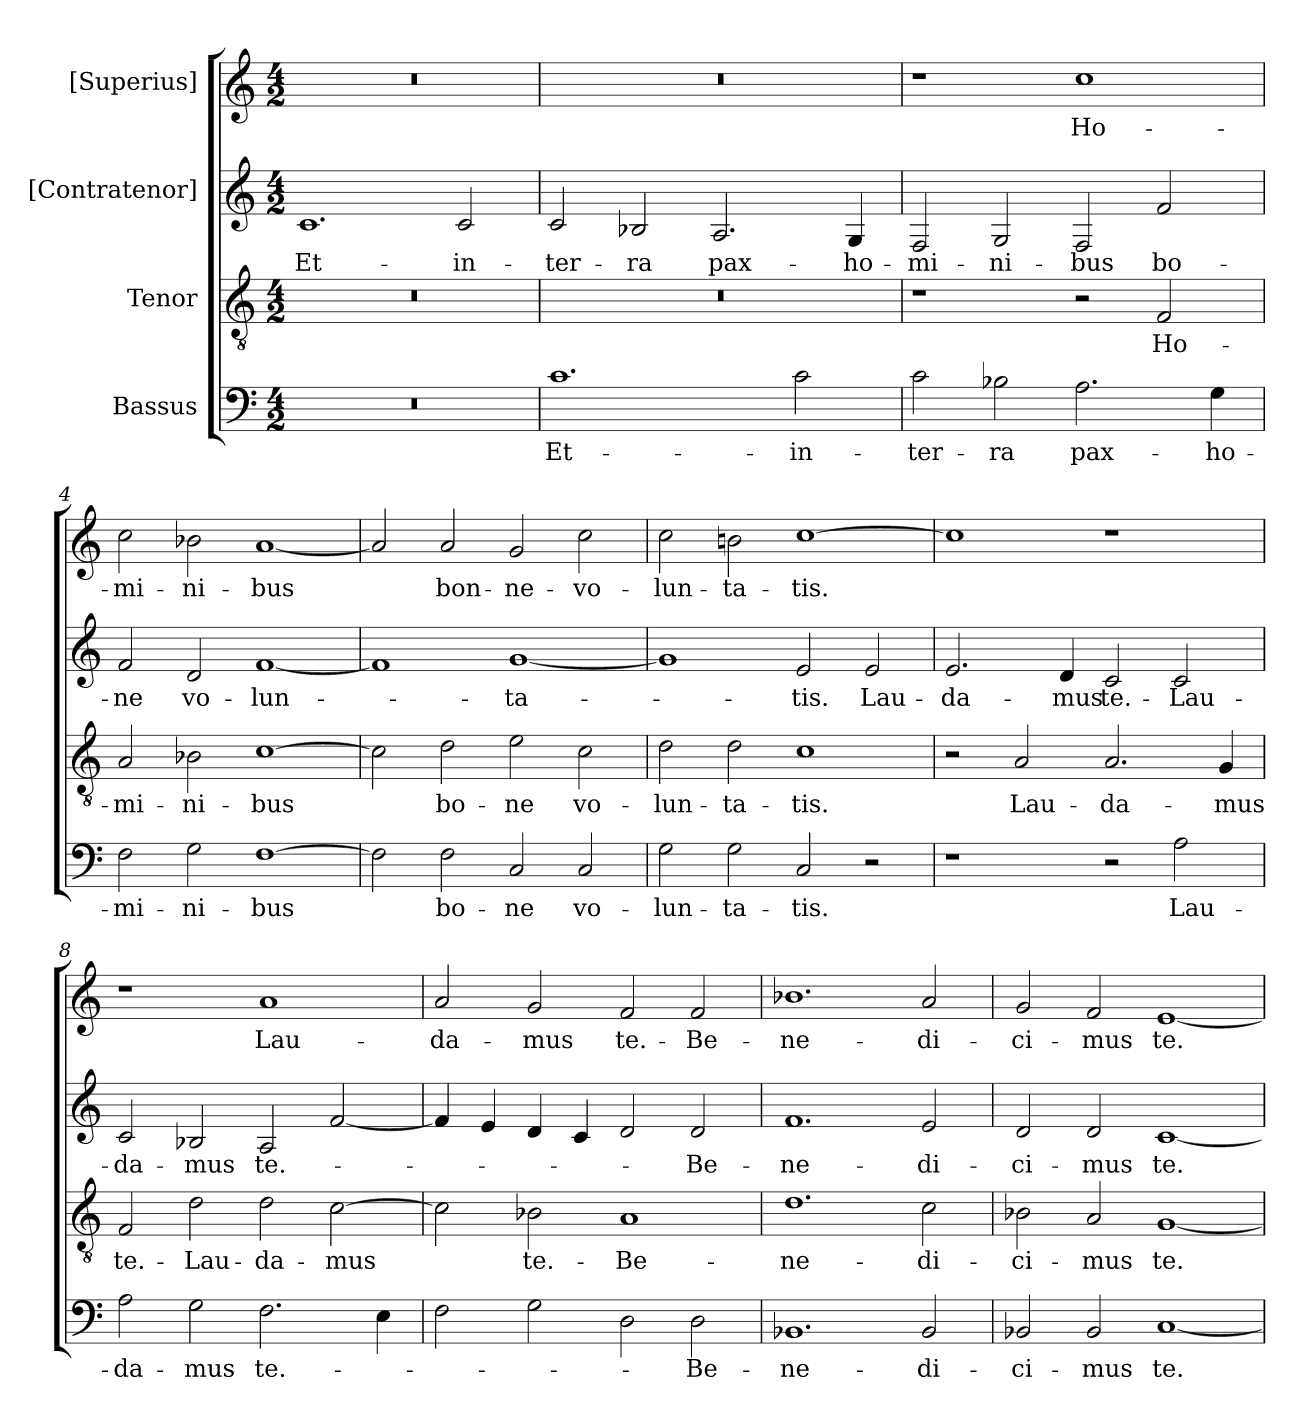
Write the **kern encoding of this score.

**kern	**text	**kern	**text	**kern	**text	**kern	**text
*part4	*part4	*part3	*part3	*part2	*part2	*part1	*part1
*staff4	*staff4	*staff3	*staff3	*staff2	*staff2	*staff1	*staff1
*I"Bassus	*	*I"Tenor	*	*I"[Contratenor]	*	*I"[Superius]	*
*clefF4	*	*clefGv2	*	*clefG2	*	*clefG2	*
*k[]	*	*k[]	*	*k[]	*	*k[]	*
*M4/2	*	*M4/2	*	*M4/2	*	*M4/2	*
=1	=1	=1	=1	=1	=1	=1	=1
0r	.	0r	.	1.c/	Et-	0r	.
.	.	.	.	2c/	in-	.	.
=2	=2	=2	=2	=2	=2	=2	=2
1.c\	Et-	0r	.	2c/	ter-	0r	.
.	.	.	.	2B-X/	-ra	.	.
.	.	.	.	2.A/	pax-	.	.
2c\	in-	.	.	.	.	.	.
.	.	.	.	4G/	ho-	.	.
=3	=3	=3	=3	=3	=3	=3	=3
2c\	ter-	1r	.	2F/	-mi-	1r	.
2B-X\	-ra	.	.	2G/	-ni-	.	.
2.A\	pax-	2r	.	2F/	-bus	1cc\	Ho-
.	.	2F/	Ho-	2f/	bo-	.	.
4G\	ho-	.	.	.	.	.	.
=4	=4	=4	=4	=4	=4	=4	=4
2F\	-mi-	2A/	-mi-	2f/	-ne	2cc\	-mi-
2G\	-ni-	2B-X\	-ni-	2d/	vo-	2b-X\	-ni-
[1F\	-bus	[1c\	-bus	[1f/	-lun-	[1a/	-bus
=5	=5	=5	=5	=5	=5	=5	=5
2F\]	.	2c\]	.	1f/]	.	2a/]	.
2F\	bo-	2d\	bo-	.	.	2a/	bon-
2C/	-ne	2e\	-ne	[1g/	-ta-	2g/	ne-
2C/	vo-	2c\	vo-	.	.	2cc\	vo-
=6	=6	=6	=6	=6	=6	=6	=6
2G\	-lun-	2d\	-lun-	1g/]	.	2cc\	-lun-
2G\	-ta-	2d\	-ta-	.	.	2bn\	-ta-
2C/	-tis.	1c\	-tis.	2e/	-tis.	[1cc\	-tis.
2r	.	.	.	2e/	Lau-	.	.
=7	=7	=7	=7	=7	=7	=7	=7
1r	.	2r	.	2.e/	-da-	1cc\]	.
.	.	2A/	Lau-	.	.	.	.
.	.	.	.	4d/	-mus	.	.
2r	.	2.A/	-da-	2c/	te.-	1r	.
2A\	Lau-	.	.	2c/	Lau-	.	.
.	.	4G/	-mus	.	.	.	.
=8	=8	=8	=8	=8	=8	=8	=8
2A\	-da-	2F/	te.-	2c/	-da-	1r	.
2G\	-mus	2d\	Lau-	2B-X/	-mus	.	.
2.F\	te.-	2d\	-da-	2A/	te.-	1a/	Lau-
.	.	[2c\	-mus	[2f/	.	.	.
4E\	.	.	.	.	.	.	.
=9	=9	=9	=9	=9	=9	=9	=9
2F\	.	2c\]	.	4f/]	.	2a/	-da-
.	.	.	.	4e/	.	.	.
2G\	.	2B-X\	te.-	4d/	.	2g/	-mus
.	.	.	.	4c/	.	.	.
2D\	.	1A/	Be-	2d/	.	2f/	te.-
2D\	Be-	.	.	2d/	Be-	2f/	Be-
=10	=10	=10	=10	=10	=10	=10	=10
1.BB-X/	-ne-	1.d\	-ne-	1.f/	-ne-	1.b-X\	-ne-
2BB-/	-di-	2c\	-di-	2e/	-di-	2a/	-di-
=11	=11	=11	=11	=11	=11	=11	=11
2BB-X/	-ci-	2B-X\	-ci-	2d/	-ci-	2g/	-ci-
2BB-/	-mus	2A/	-mus	2d/	-mus	2f/	-mus
[1C/	te.-	[1G/	te.-	[1c/	te.-	[1e/	te.-
=	=	=	=	=	=	=	=
*-	*-	*-	*-	*-	*-	*-	*-
